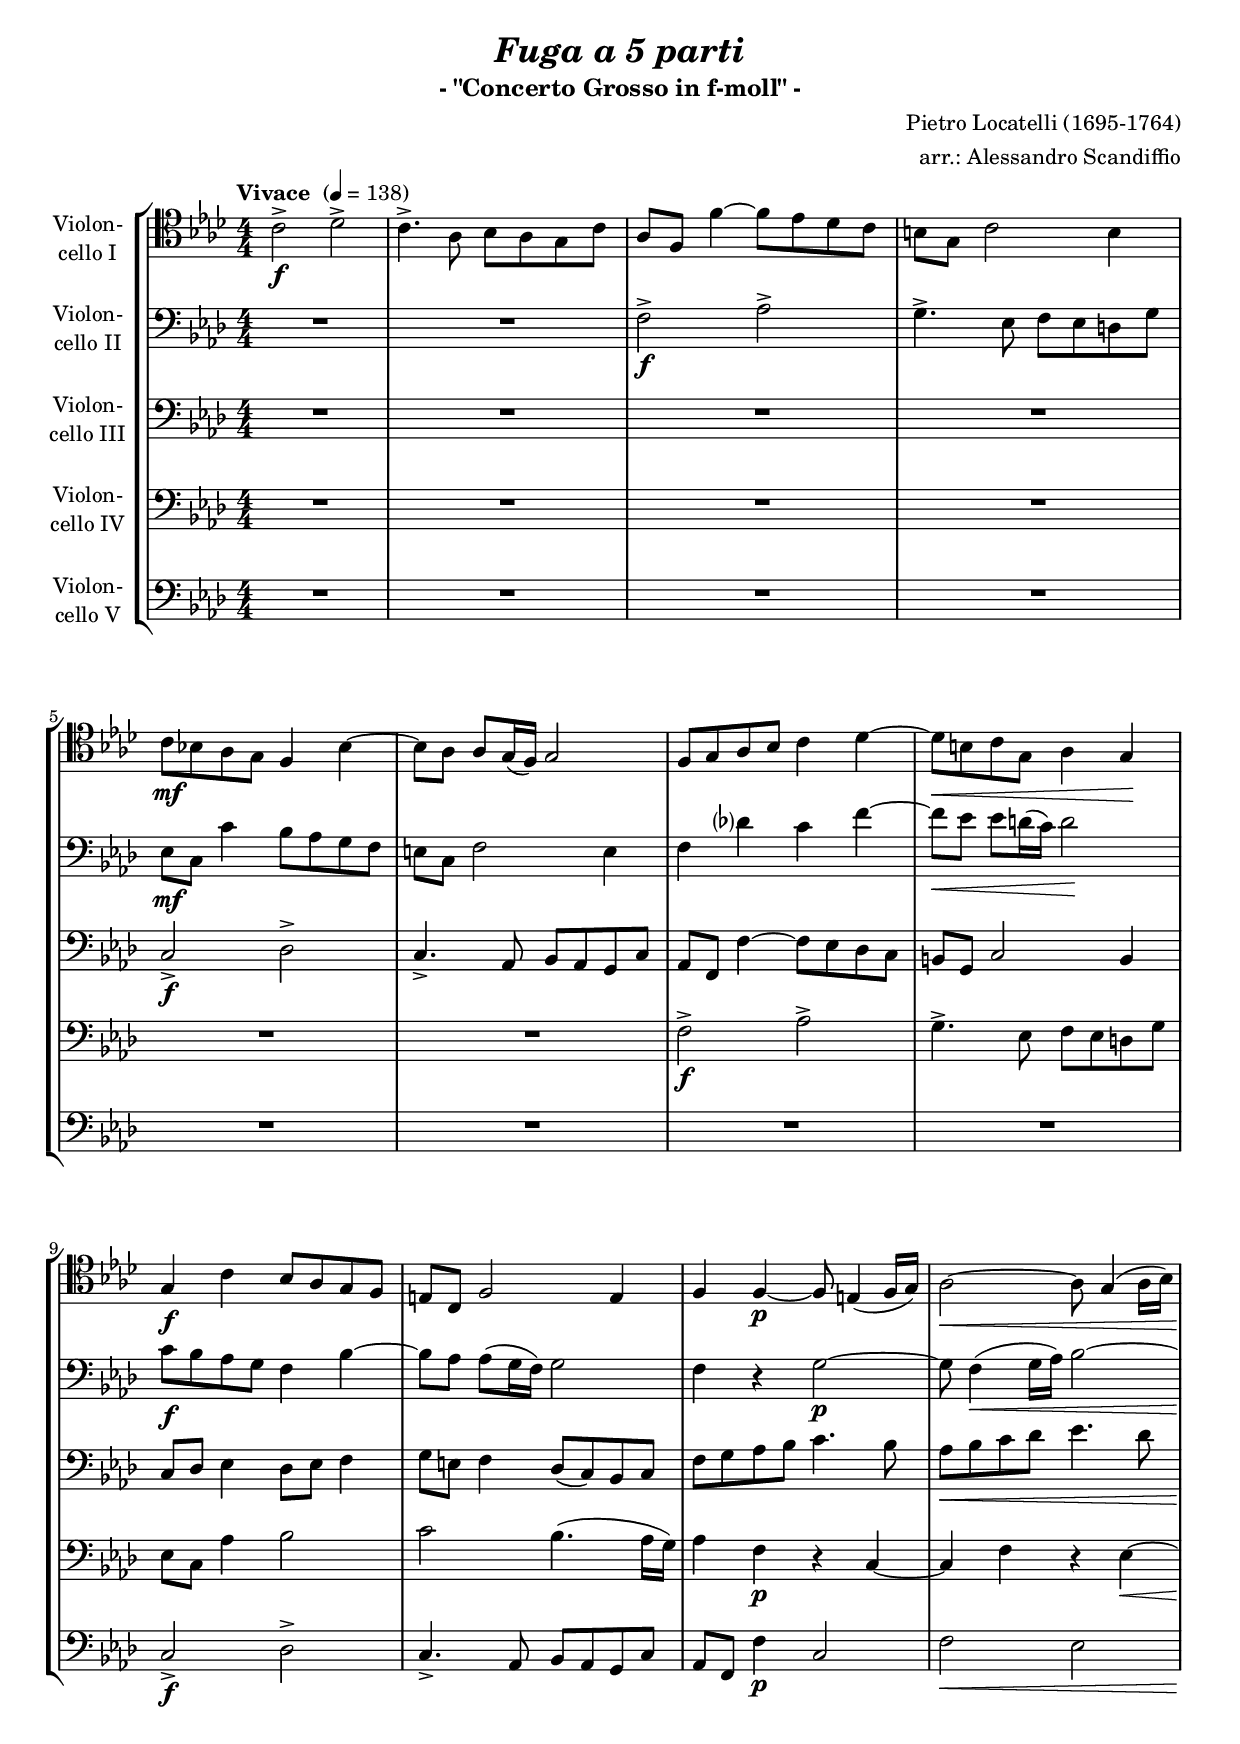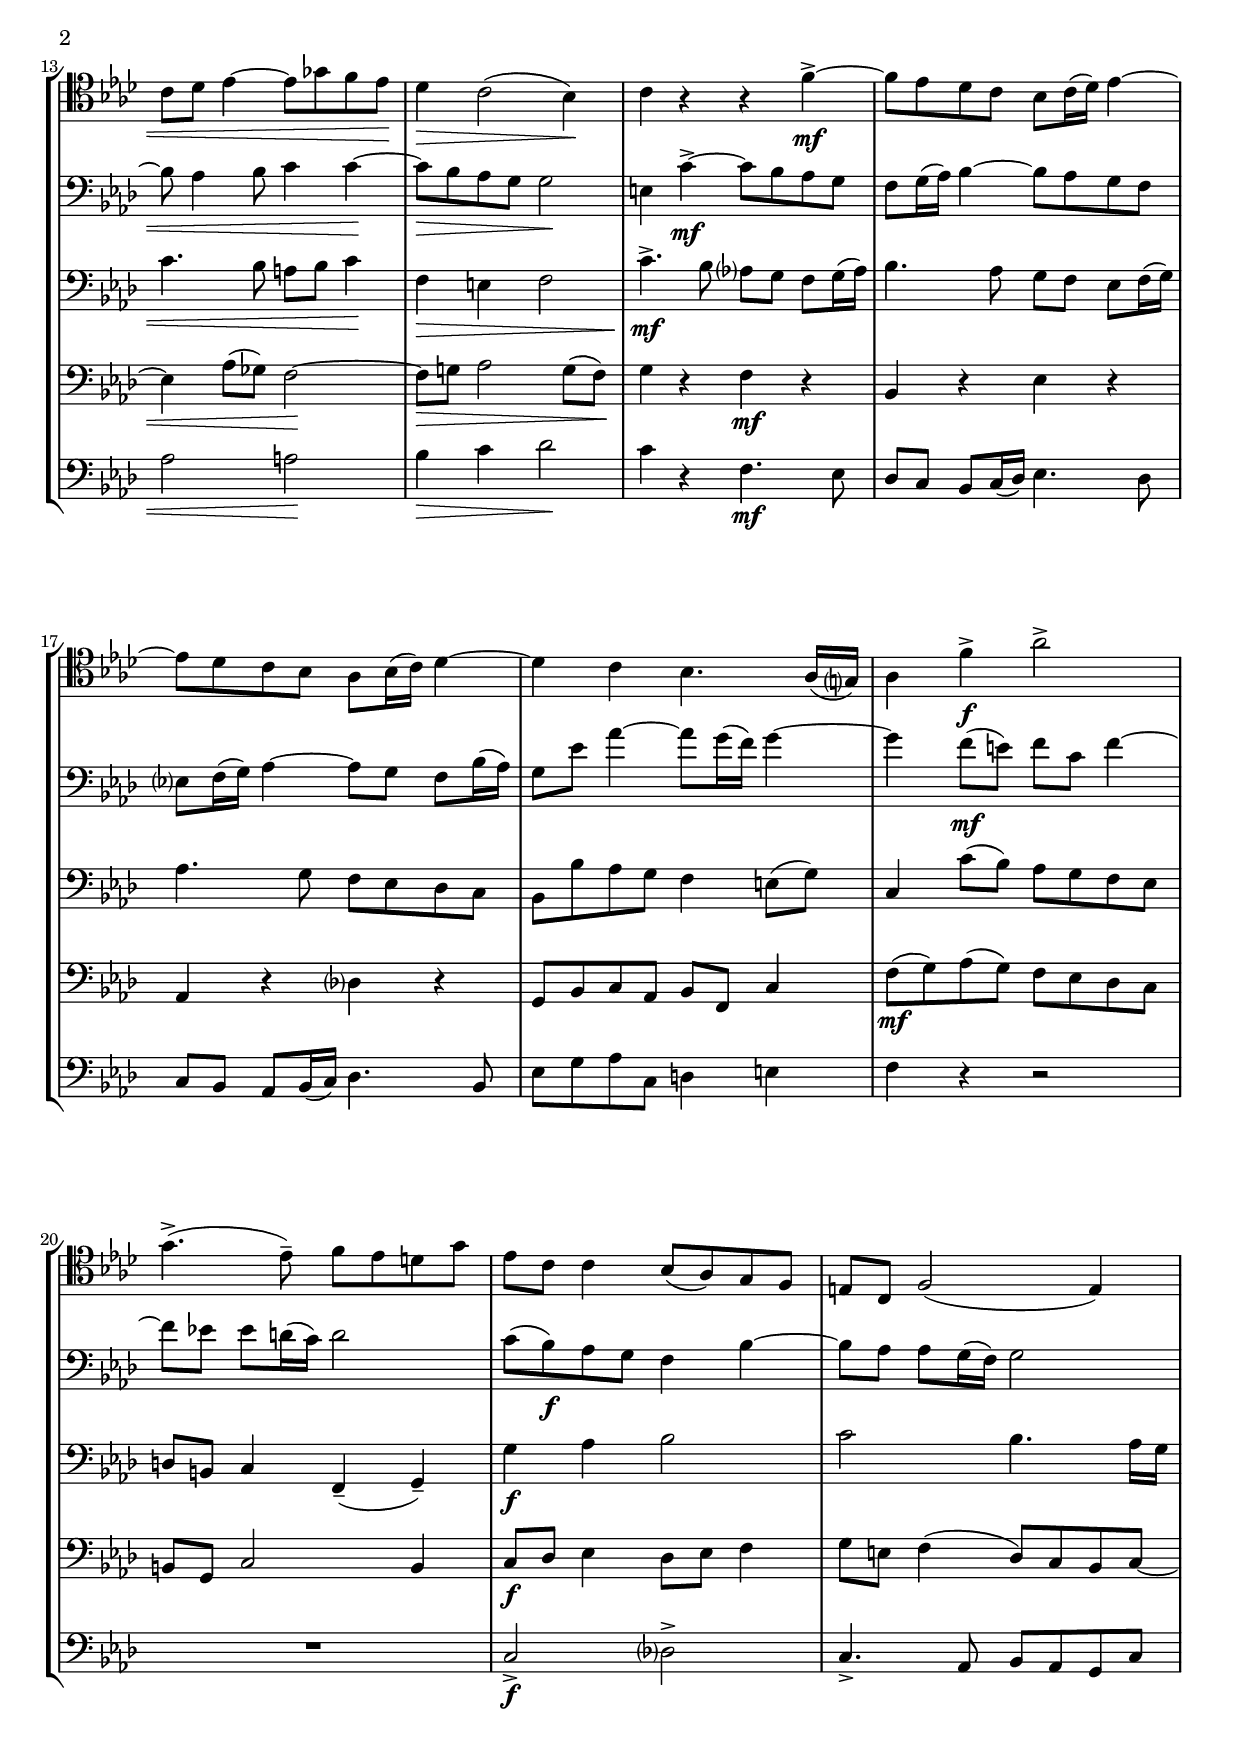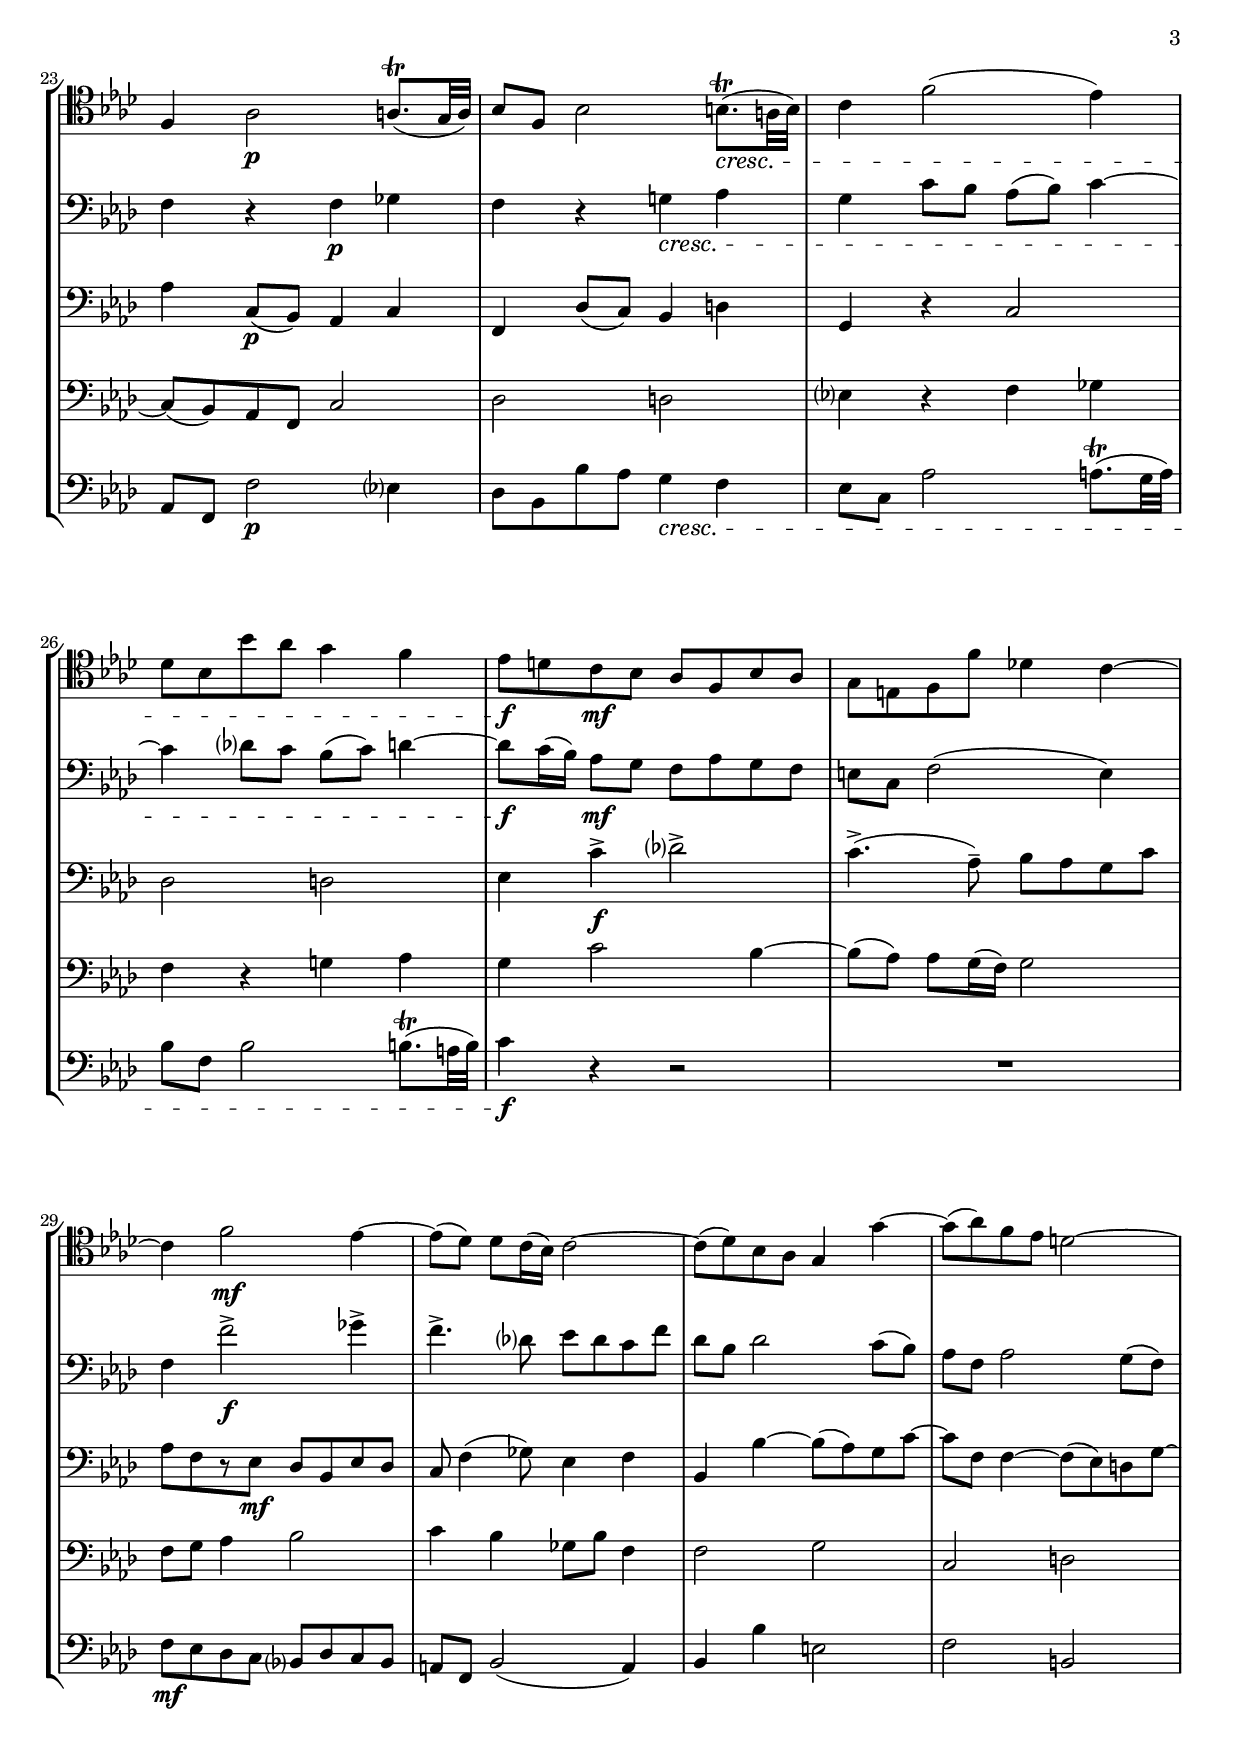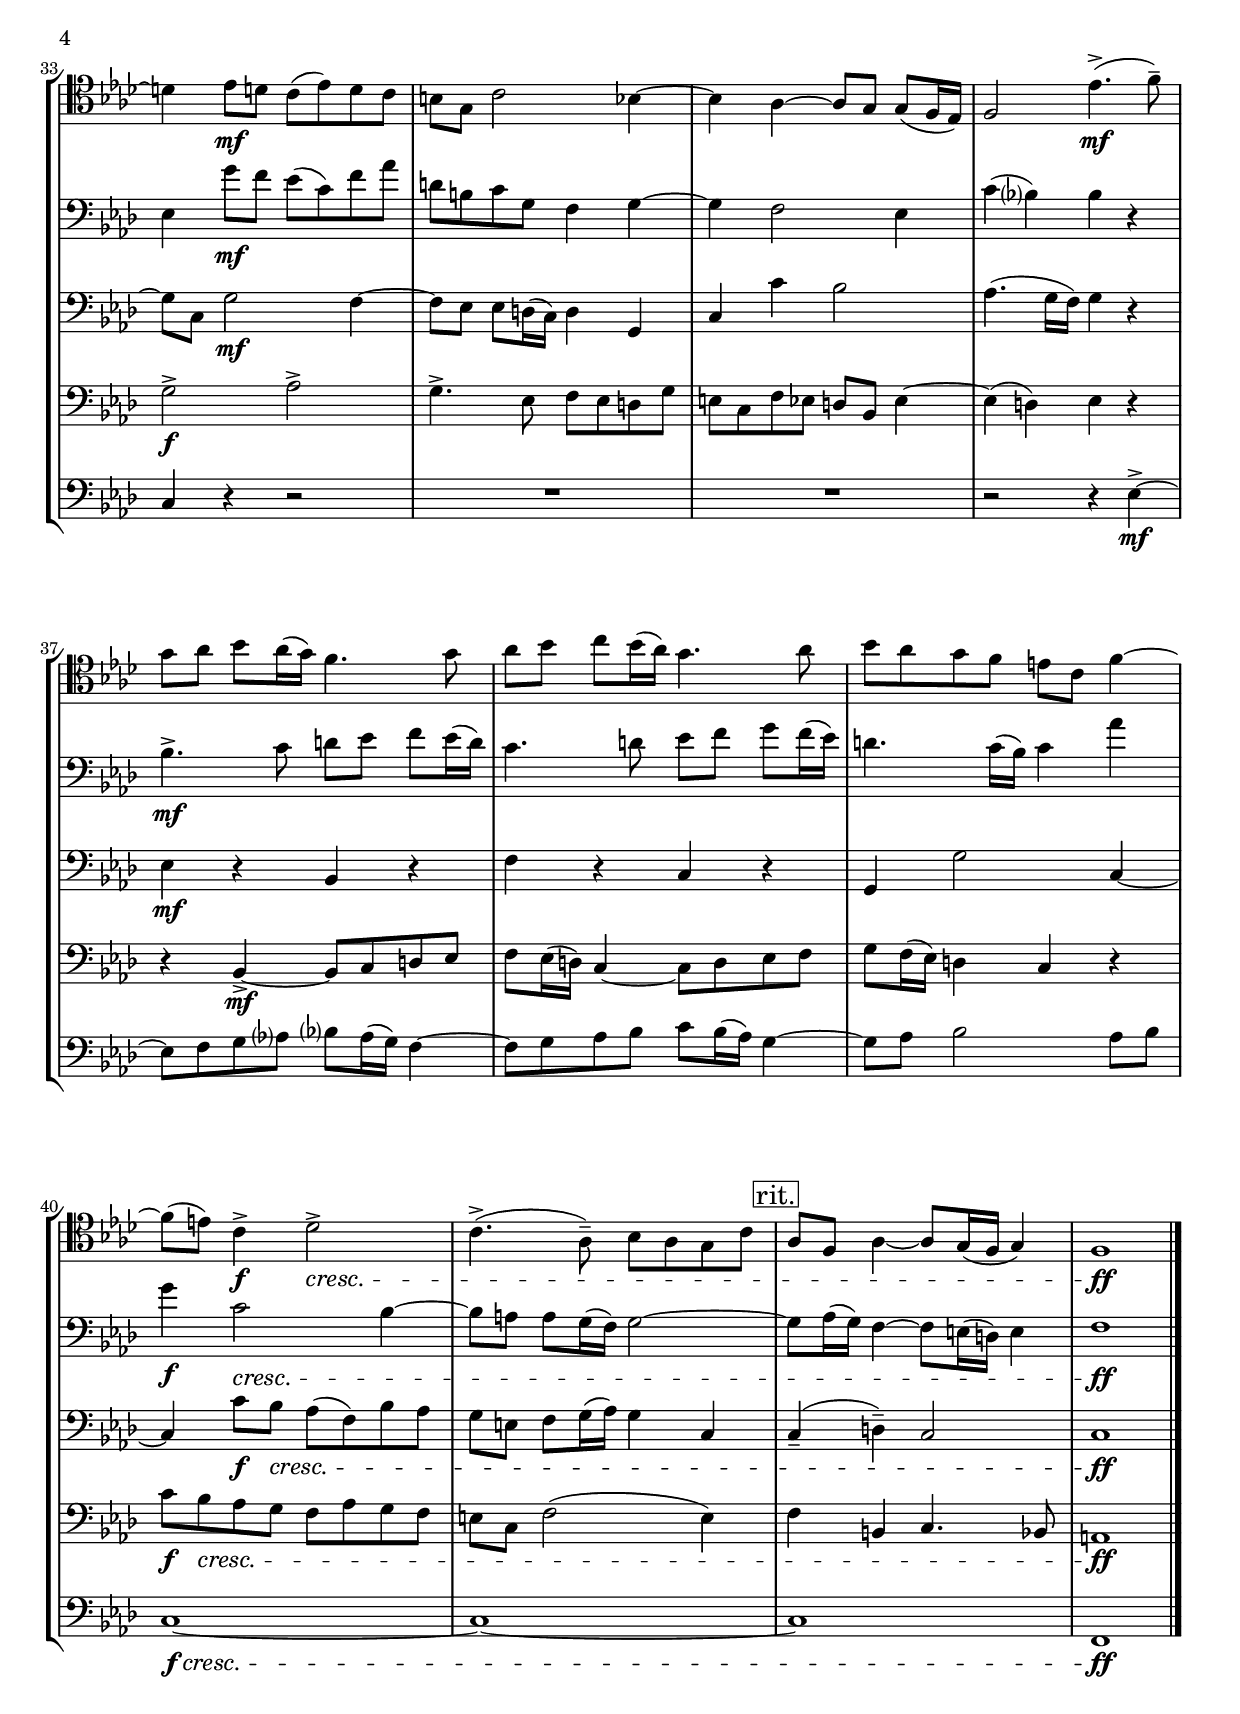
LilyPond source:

\version "2.18.2"
\include "deutsch.ly"

#(set-global-staff-size 18.75)

\header {
  title     = \markup \bold \italic "Fuga a 5 parti"
  subtitle  = "- \"Concerto Grosso in f-moll\" -"
  composer  = "Pietro Locatelli (1695-1764)"
  arranger  = "arr.: Alessandro Scandiffio"
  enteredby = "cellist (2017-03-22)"
%  piece     = ""
}

voiceconsts = {
  \key f \minor
  \time 4/4
  \clef "bass"
  \numericTimeSignature
  \compressFullBarRests
  % Set default beaming for all staves
  \set Timing.beamExceptions = #'()
  \set Timing.baseMoment     = #(ly:make-moment 1 2)
  \set Timing.beatStructure  = #'(1 1)
  \tempo "Vivace " 4=138
}

mihi = "clarinet"
mifl = "flute"
migt = "acoustic guitar (nylon)"
milo = "bassoon"

rit = \mark \markup \box "rit."

va = \relative c'' {
  \voiceconsts
  \clef "tenor"
  
  c2->\f des->
  c4.-> as8 b as g c
  as f f'4~ f8 es des c
  h g c2 h4
  c8\mf b! as g f4 b~
  b8 as as[ g16( f)] g2
  
  f8 g as b c4 des~
  des8\< h c g as4 g\!
  g\f c b8 as g f
  e c f2 e4
  f f~\p f8 e4( f16 g)

  as2~\< as8 g4( as16 b)
  c8 des es4~ es8 ges f es\!
  des4\> c2( b4)\!
  c r r f~->\mf
  f8 es des c b c16( des) es4~

  es8 des c b as b16( c) des4~
  des c b4. as16( g?)
  as4 f'->\f as2->
  g4.(-> es8)-- f es d g
  es c c4 b8( as) g f
  e c f2( e4)

  f as2\p a8.(\trill g32 a)
  b8 f b2 h8.(\trill\cresc a32 h)
  c4 f2( es4)
  des8 b b' as g4 f
  es8\f d c\mf b as f b as

  g e f f' des!4 c~
  c f2\mf es4~
  es8( des) des[ c16( b)] c2~
  c8( des) b as g4 g'~
  g8( as) f es d2~
  d4 es8\mf d c( es) d c

  h g c2 b4~
  b as~ as8 g g[( f16 es)]
  f2 es'4.(->\mf f8)--
  g as b[ as16( g)] f4. g8
  as b c[ b16( as)] g4. as8

  b as g f e c f4~
  f8( e) c4->\f des2->\cresc
  c4.(-> as8)-- b as g c \rit
  as f as4~ as8 g16( f g4)
  f1\ff \bar "|."
}

vb = \relative c' {
  \voiceconsts

  R1*2
  f2->\f as->
  g4.-> es8 f es d g

  es\mf c c'4 b8 as g f
  e c f2 e4
  f des'? c f~
  f8\< es es[ d16( c)] d2\!
  c8\f b as g f4 b~
  b8 as as[( g16 f)] g2
  f4 r g2~\p
  g8 f4(\< g16 as) b2~
  b8 as4 b8 c4 c~\!

  c8\> b as g g2\!
  e4 c'~->\mf c8 b as g
  f g16( as) b4~ b8 as g f
  es? f16( g) as4~ as8 g f[ b16( as)]
  g8 es' as4~ as8 g16( f) g4~

  g f8(\mf e) f c f4~
  f8 es! es[ d16( c)] d2
  c8( b)\f as g f4 b~
  b8 as as[ g16( f)] g2
  f4 r f\p ges

  f r g!\cresc as
  g c8 b as( b) c4~
  c des?8 c b( c) d4~
  d8\f c16( b) as8[\mf g] f as g f
  e c f2( e4)

  f f'2->\f ges4->
  f4.-> des?8 es des c f
  des b des2 c8( b)
  as f as2 g8( f)
  es4 g'8\mf f es( c) f as
  d, h c g f4 g~

  g f2 es4
  c'( b?) b r
  b4.->\mf c8 d[ es] f es16( d)
  c4. d8 es[ f] g f16( es)
  d4. c16( b) c4 as'
  g\f c,2\cresc b4~

  b8 a a[ g16( f)] g2~ \rit
  g8 as16( g) f4~ f8 e16( d) e4
  f1\ff \bar "|."
}

vc = \relative c' {
  \voiceconsts

  R1*4
  c2->\f des->
  c4.-> as8 b as g c
  as f f'4~ f8 es des c
  h g c2 h4

  c8 des es4 des8 es f4
  g8 e f4 des8( c) b c
  f g as b c4. b8
  as\< b c des es4. des8
  c4. b8 a b c4\!

  f,\> e f2
  c'4.->\!\mf b8 as?[ g] f g16( as)
  b4. as8 g[ f] es f16( g)
  as4. g8 f es des c
  b b' as g f4 e8( g)

  c,4 c'8( b) as g f es
  d h c4 f,(-- g)--
  g'\f as b2
  c b4. as16 g
  as4 c,8(\p b) as4 c

  f, des'8( c) b4 d
  g, r c2
  des d
  es4 c'->\f des?2->
  c4.(-> as8)-- b as g c
  as[ f r es]\mf des b es des

  c f4( ges8) es4 f
  b, b'~ b8( as) g c~
  c f, f4~ f8( es) d g~
  g c, g'2\mf f4~
  f8 es es[ d16( c)] d4 g,

  c c' b2
  as4.( g16 f) g4 r
  es\mf r b r
  f' r c r
  g g'2 c,4~
  c c'8\f b\cresc as( f) b as

  g e f[ g16( as)] g4 c, \rit
  c(-- d)-- c2
  c1\ff \bar "|."
}

vd = \relative c' {
  \voiceconsts

  R1*6
  f2->\f as->
  g4.-> es8 f es d g
  es c as'4 b2
  c b4.( as16 g)
  as4 f\p r c~

  c f r es~\<
  es as8( ges) f2~\!
  f8\> g! as2 g8( f)\!
  g4 r f\mf r
  b, r es r
  as, r des? r

  g,8 b c as b f c'4
  f8(\mf g) as( g) f es des c
  h g c2 h4
  c8\f des es4 des8 es f4
  g8 e f4( des8) c b c~

  c( b) as f c'2
  des d
  es?4 r f ges
  f r g! as
  g c2 b4~
  b8( as) as[ g16( f)] g2

  f8 g as4 b2
  c4 b ges8 b f4
  f2 g
  c, d
  g->\f as->
  g4.-> es8 f es d g

  e c f es d b es4~
  es( d) es r
  r b~->\mf b8 c d es
  f es16( d) c4~ c8 d es f
  g f16( es) d4 c r

  c'8\f b\cresc as g f as g f
  e c f2( e4) \rit
  f h, c4. b8
  a1\ff \bar "|."
}

ve = \relative c' {
  \voiceconsts

  R1*8
  c2->\f des->
  c4.-> as8 b as g c
  as f f'4\p c2
  f\< es
  as a\!

  b4\> c des2\!
  c4 r f,4.\mf es8
  des c b[ c16( des)] es4. des8
  c b as[ b16( c)] des4. b8
  es g as c, d4 e

  f r r2
  R1
  c2->\f des?->
  c4.-> as8 b as g c
  as f f'2\p es?4
  des8 b b' as g4\cresc f

  es8 c as'2 a8.(\trill g32 a)
  b8 f b2 h8.(\trill a32 h)
  c4\f r r2
  R1
  f,8\mf es des c b? des c b

  a f b2( a4)
  b b' e,2
  f h,
  c4 r r2
  R1*2
  r2 r4 es~->\mf

  es8 f g as? b? as16( g) f4~
  f8 g as b c b16( as) g4~
  g8 as b2 as8 b
  c,1~\f\cresc
  c~ \rit
  c
  f,\ff \bar "|."
}


music = \new StaffGroup <<
      \new Staff {
        \set Staff.midiInstrument = \milo
        \set Staff.instrumentName = \markup \center-column { "Violon-" "cello I" }
        \transpose f f, { \va }
      }

      \new Staff {
        \set Staff.midiInstrument = \milo
        \set Staff.instrumentName = \markup \center-column { "Violon-" "cello II" }
        \transpose f f, { \vb }
      }

      \new Staff {
        \set Staff.midiInstrument = \milo
        \set Staff.instrumentName = \markup \center-column { "Violon-" "cello III" }
        \transpose f f, { \vc }
      }

      \new Staff {
        \set Staff.midiInstrument = \milo
        \set Staff.instrumentName = \markup \center-column { "Violon-" "cello IV" }
        \transpose f f, { \vd }
      }

      \new Staff {
        \set Staff.midiInstrument = \milo
        \set Staff.instrumentName = \markup \center-column { "Violon-" "cello V" }
        \transpose f f, { \ve }
      }
>>

\book {
  \score {
   \music
    \layout {}
  }

  \score {
    \unfoldRepeats \music

    \midi {
      \context {
        \Score
      }
    }
  }
}
